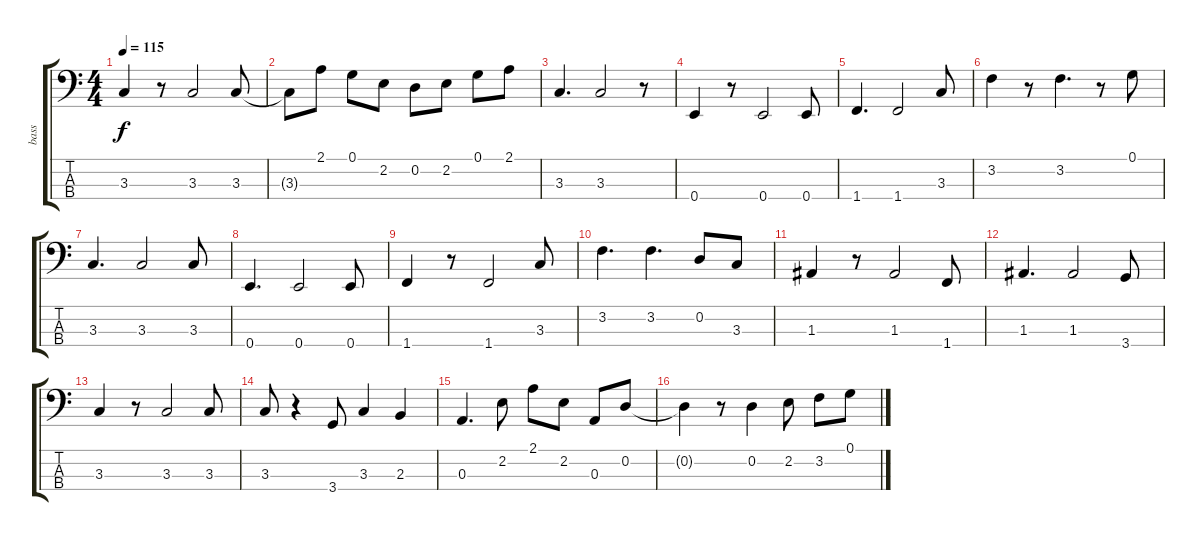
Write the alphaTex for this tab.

\track ("bass" "bass") {instrument fretlessbass}
\staff {score tabs}
\tuning (G2 D2 A1 E1) {hide}
\ts (4 4)
\tempo 115
\clef f4
\ks c
3.3.4{dy f} r.8 3.3.2 3.3.8 |
3.3{t}.8 2.1.8 0.1.8 2.2.8 0.2.8 2.2.8 0.1.8 2.1.8 |
3.3.4{d} 3.3.2 r.8 |
0.4.4 r.8 0.4.2 0.4.8 |
1.4.4{d} 1.4.2 3.3.8 |
3.2.4 r.8 3.2.4{d} r.8 0.1.8 |
3.3.4{d} 3.3.2 3.3.8 |
0.4.4{d} 0.4.2 0.4.8 |
1.4.4 r.8 1.4.2 3.3.8 |
3.2.4{d} 3.2.4{d} 0.2.8 3.3.8 |
1.3.4 r.8 1.3.2 1.4.8 |
1.3.4{d} 1.3.2 3.4.8 |
3.3.4 r.8 3.3.2 3.3.8 |
3.3.8 r.4 3.4.8 3.3.4 2.3.4 |
0.3.4{d} 2.2.8 2.1.8 2.2.8 0.3.8 0.2.8 |
0.2{t}.4 r.8 0.2.4 2.2.8 3.2.8 0.1.8
